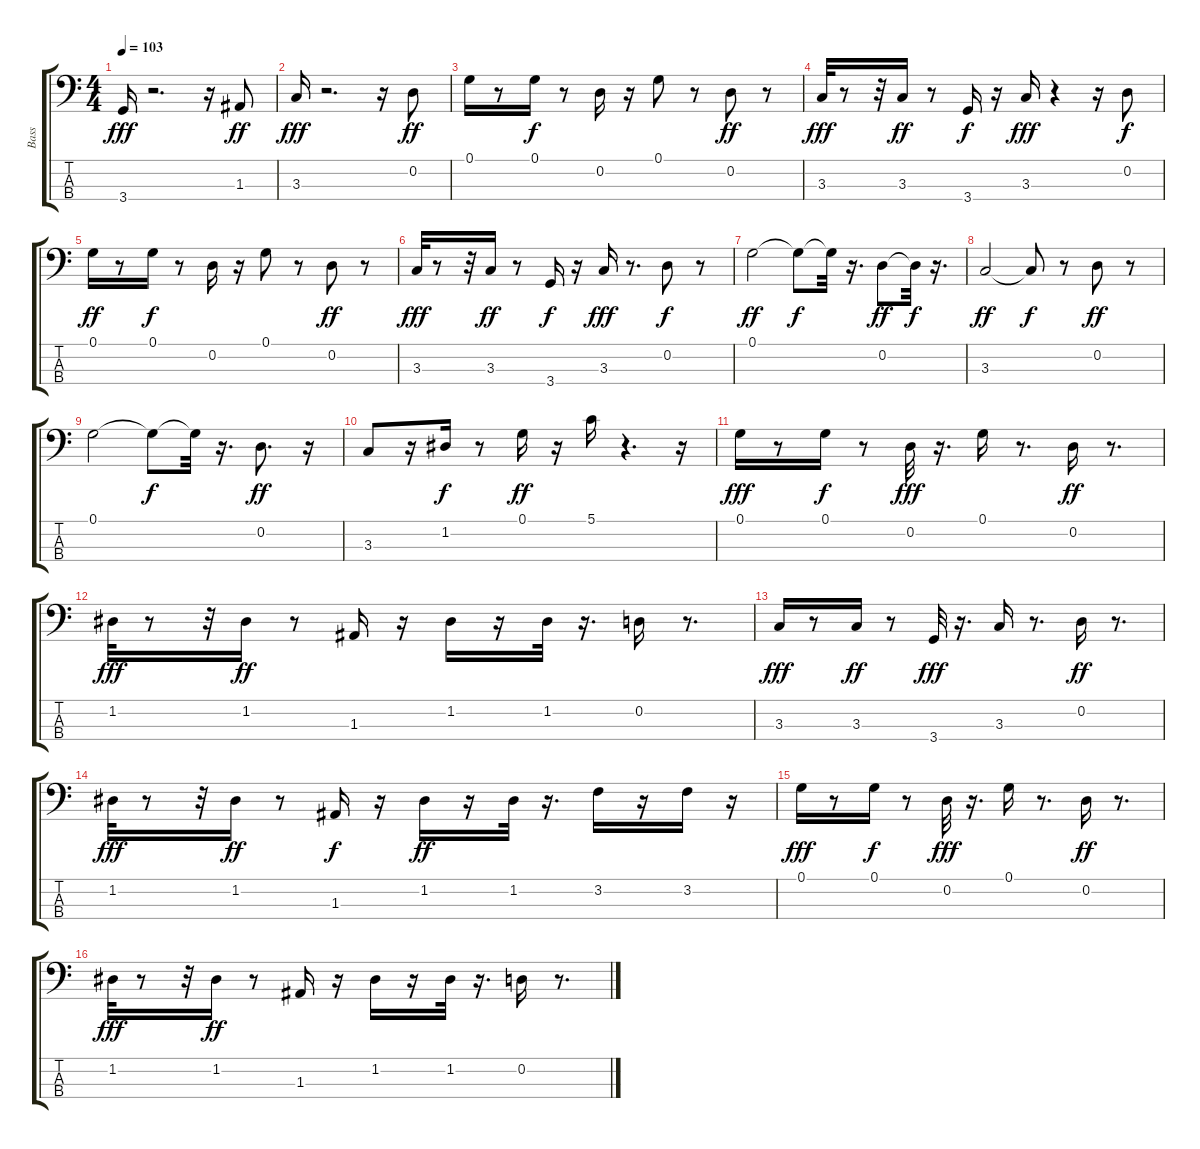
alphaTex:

\track ("Bass" "Bass") {instrument electricbassfinger}
\staff {score tabs}
\tuning (G2 D2 A1 E1) {hide}
\ts (4 4)
\tempo 103
\clef f4
\ks c
3.4.16{dy fff} r.2{d} r.16 1.3.8{dy ff} |
3.3.16{dy fff} r.2{d} r.16 0.2.8{dy ff} |
0.1.16 r.8 0.1.16{dy f} r.8 0.2.16 r.16 0.1.8 r.8 0.2.8{dy ff} r.8 |
3.3.32{dy fff} r.8 r.32 3.3.16{dy ff} r.8 3.4.16{dy f} r.16 3.3.16{dy fff} r.4 r.16 0.2.8{dy f} |
0.1.16{dy ff} r.8 0.1.16{dy f} r.8 0.2.16 r.16 0.1.8 r.8 0.2.8{dy ff} r.8 |
3.3.32{dy fff} r.8 r.32 3.3.16{dy ff} r.8 3.4.16{dy f} r.16 3.3.16{dy fff} r.8{d} 0.2.8{dy f} r.8 |
0.1.2{dy ff} 0.1{t}.8{dy f} 0.1{t}.32 r.16{d} 0.2.8{dy ff} 0.2{t}.32{dy f} r.16{d} |
3.3.2{dy ff} 3.3{t}.8{dy f} r.8 0.2.8{dy ff} r.8 |
0.1.2 0.1{t}.8{dy f} 0.1{t}.32 r.16{d} 0.2.8{d dy ff} r.16 |
3.3.8 r.16 1.2.16{dy f} r.8 0.1.16{dy ff} r.16 5.1.16 r.4{d} r.16 |
0.1.16{dy fff} r.8 0.1.16{dy f} r.8 0.2.32{dy fff} r.16{d} 0.1.16 r.8{d} 0.2.16{dy ff} r.8{d} |
1.2.32{dy fff} r.8 r.32 1.2.16{dy ff} r.8 1.3.16 r.16 1.2.16 r.16 1.2.32 r.16{d} 0.2.16 r.8{d} |
3.3.16{dy fff} r.8 3.3.16{dy ff} r.8 3.4.32{dy fff} r.16{d} 3.3.16 r.8{d} 0.2.16{dy ff} r.8{d} |
1.2.32{dy fff} r.8 r.32 1.2.16{dy ff} r.8 1.3.16{dy f} r.16 1.2.16{dy ff} r.16 1.2.32 r.16{d} 3.2.16 r.16 3.2.16 r.16 |
0.1.16{dy fff} r.8 0.1.16{dy f} r.8 0.2.32{dy fff} r.16{d} 0.1.16 r.8{d} 0.2.16{dy ff} r.8{d} |
1.2.32{dy fff} r.8 r.32 1.2.16{dy ff} r.8 1.3.16 r.16 1.2.16 r.16 1.2.32 r.16{d} 0.2.16 r.8{d}
